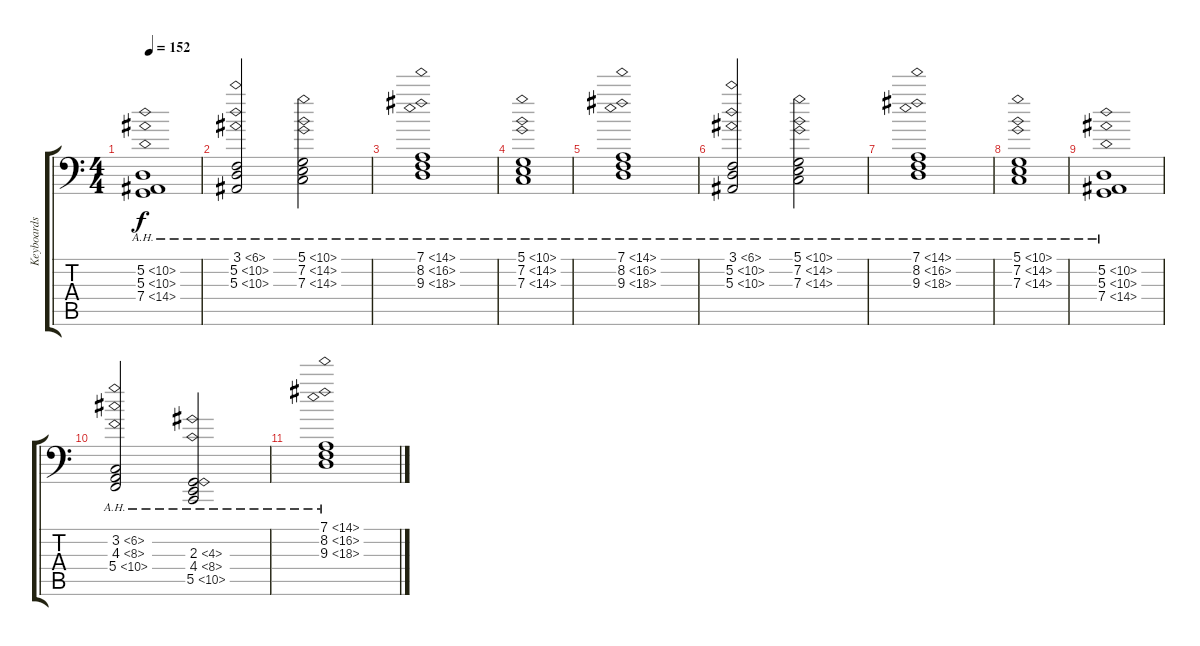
\track ("Keyboards" "Keyboards") {instrument stringensemble1}
\staff {score tabs}
\tuning (D3 A2 F2 C2 G1 D1) {hide}
\ts (4 4)
\tempo 152
\clef f4
\ks c
(5.2{ah 5} 5.3{ah 5} 7.4{ah 7}).1{dy f} |
(3.1{ah 3} 5.2{ah 5} 5.3{ah 5}).2 (5.1{ah 5} 7.2{ah 7} 7.3{ah 7}).2 |
(7.1{ah 7} 8.2{ah 8} 9.3{ah 9}).1 |
(5.1{ah 5} 7.2{ah 7} 7.3{ah 7}).1 |
(7.1{ah 7} 8.2{ah 8} 9.3{ah 9}).1 |
(3.1{ah 3} 5.2{ah 5} 5.3{ah 5}).2 (5.1{ah 5} 7.2{ah 7} 7.3{ah 7}).2 |
(7.1{ah 7} 8.2{ah 8} 9.3{ah 9}).1 |
(5.1{ah 5} 7.2{ah 7} 7.3{ah 7}).1 |
(5.2{ah 5} 5.3{ah 5} 7.4{ah 7}).1 |
(3.2{ah 3} 4.3{ah 4} 5.4{ah 5}).2 (2.3{ah 2} 4.4{ah 4} 5.5{ah 5}).2 |
(7.1{ah 7} 8.2{ah 8} 9.3{ah 9}).1
